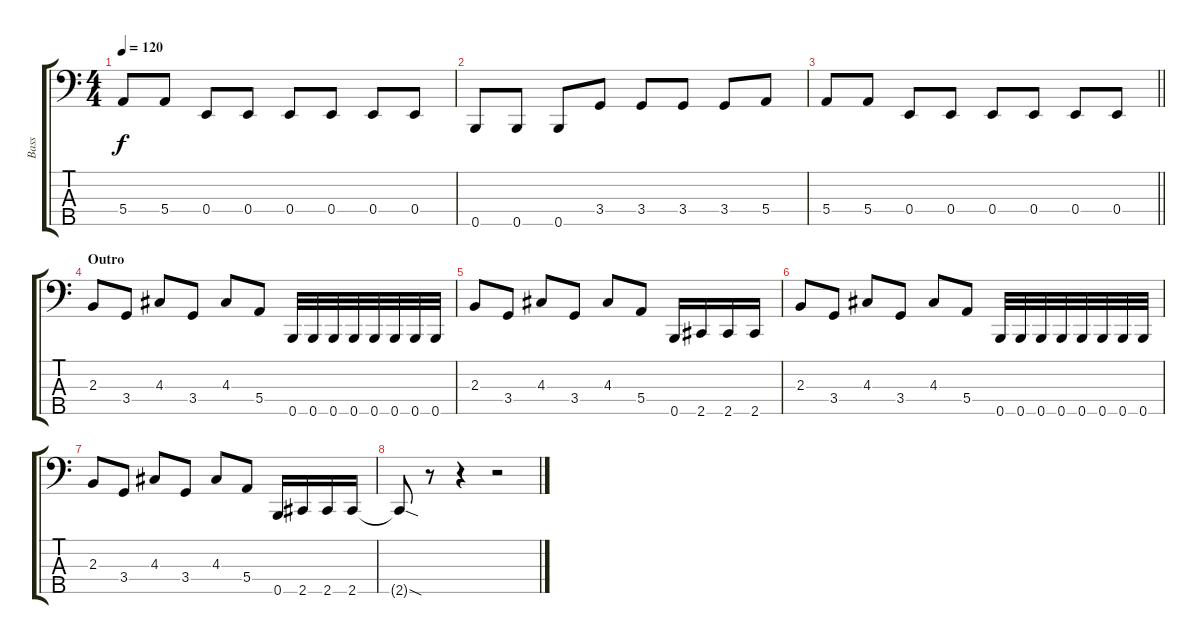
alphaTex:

\track ("Bass" "Bass") {instrument electricbassfinger}
\staff {score tabs}
\tuning (G2 D2 A1 E1 B0) {hide}
\ts (4 4)
\tempo 120
\clef f4
\ks c
5.4.8{dy f} 5.4.8 0.4.8 0.4.8 0.4.8 0.4.8 0.4.8 0.4.8 |
0.5.8 0.5.8 0.5.8 3.4.8 3.4.8 3.4.8 3.4.8 5.4.8 |
\barLineRight lightlight
5.4.8 5.4.8 0.4.8 0.4.8 0.4.8 0.4.8 0.4.8 0.4.8 |
\section ("" "Outro")
2.3.8 3.4.8 4.3.8 3.4.8 4.3.8 5.4.8 0.5.32 0.5.32 0.5.32 0.5.32 0.5.32 0.5.32 0.5.32 0.5.32 |
2.3.8 3.4.8 4.3.8 3.4.8 4.3.8 5.4.8 0.5.16 2.5.16 2.5.16 2.5.16 |
2.3.8 3.4.8 4.3.8 3.4.8 4.3.8 5.4.8 0.5.32 0.5.32 0.5.32 0.5.32 0.5.32 0.5.32 0.5.32 0.5.32 |
2.3.8 3.4.8 4.3.8 3.4.8 4.3.8 5.4.8 0.5.16 2.5.16 2.5.16 2.5.16 |
2.5{sod t}.8 r.8 r.4 r.2
